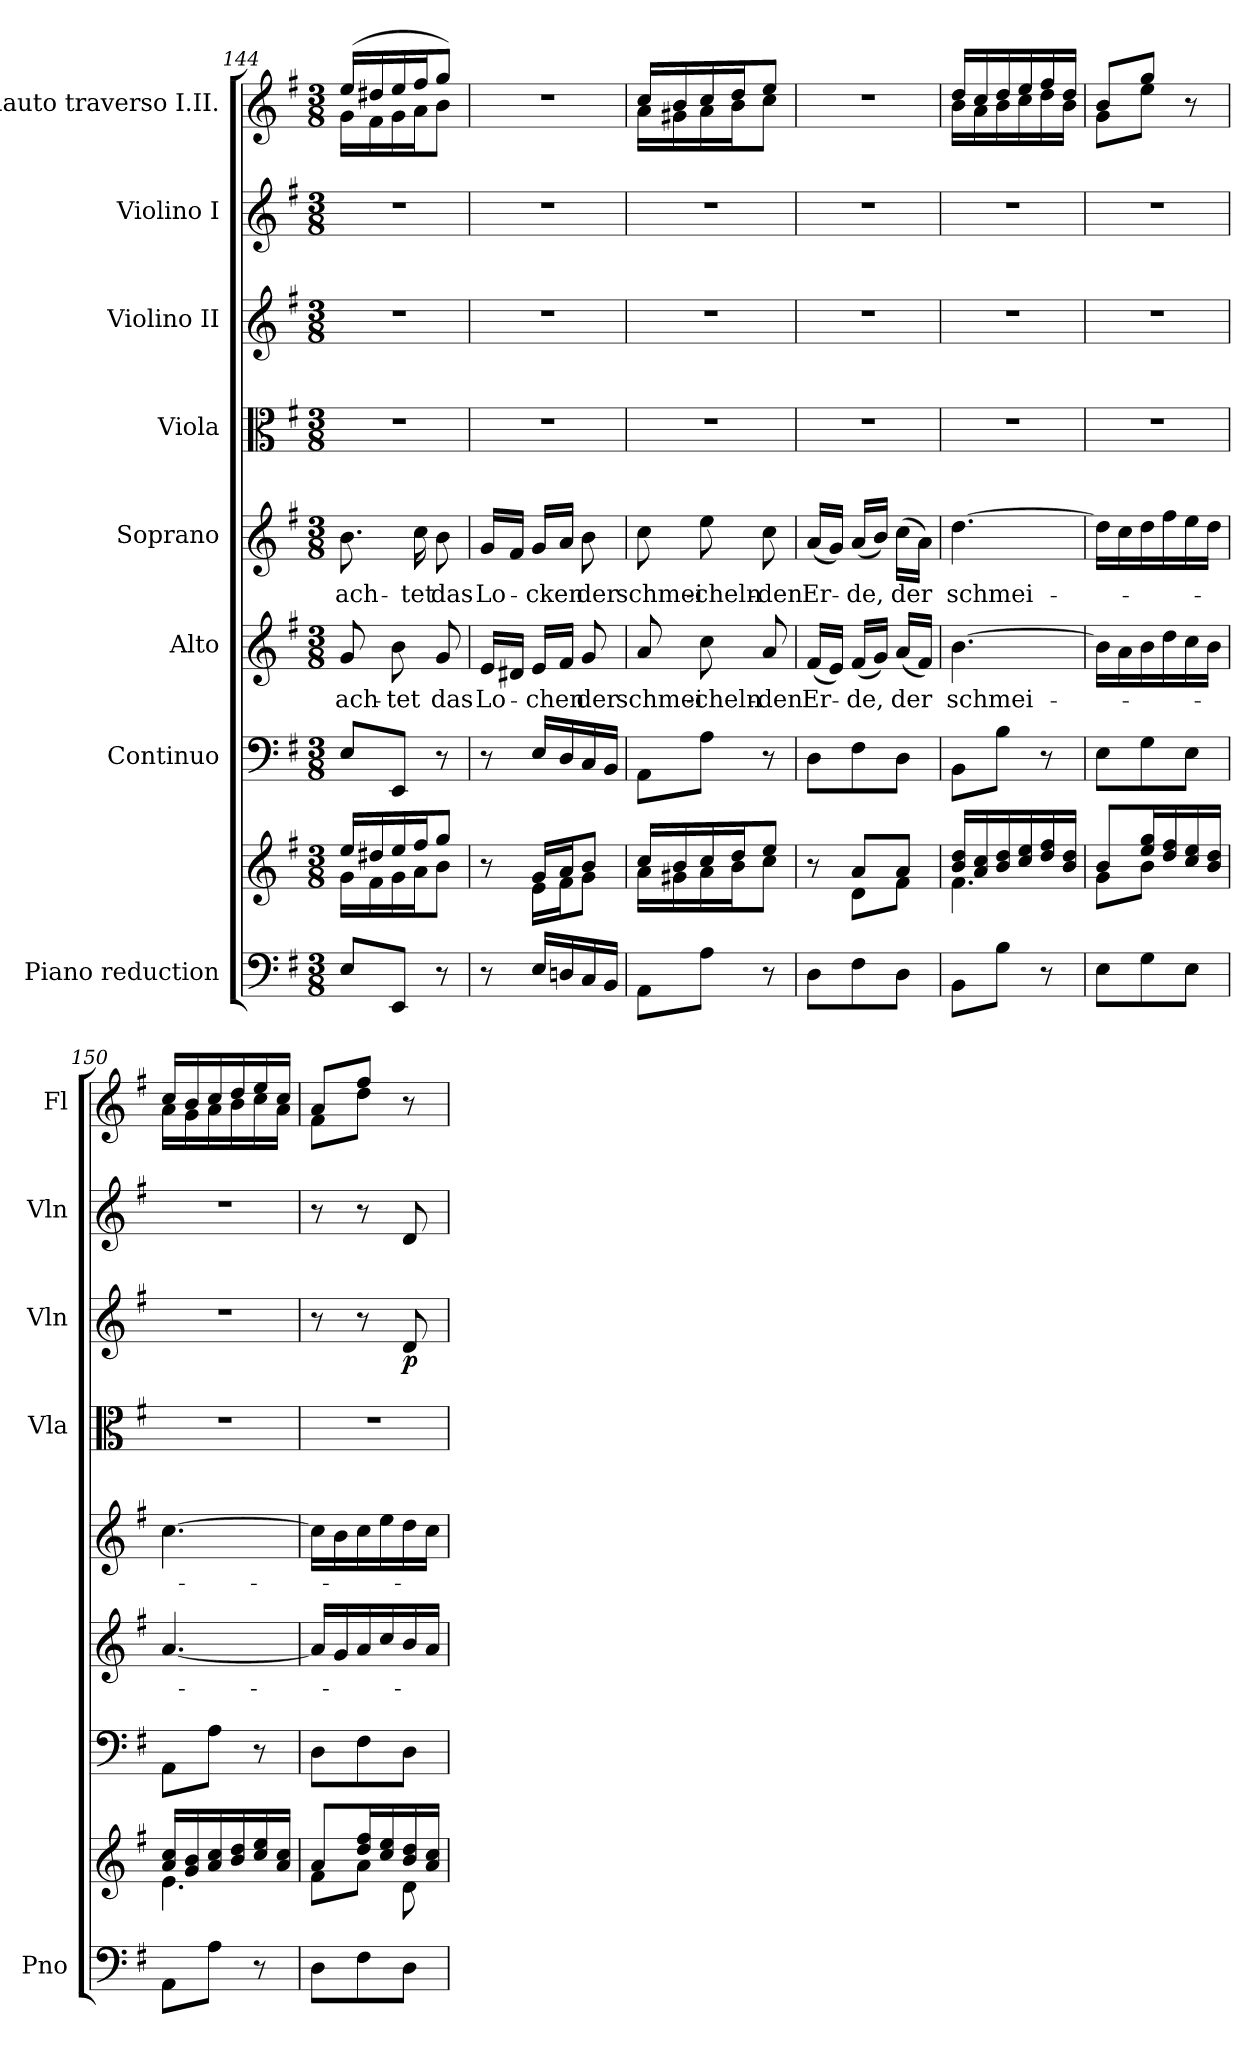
**kern	**kern	**kern	**kern	**text	**kern	**text	**kern	**kern	**dynam	**kern	**dynam	**kern
*part8	*part8	*part7	*part6	*part6	*part5	*part5	*part4	*part3	*part3	*part2	*part2	*part1
*staff9	*staff8	*staff7	*staff6	*staff6	*staff5	*staff5	*staff4	*staff3	*staff3	*staff2	*staff2	*staff1
*I"Piano reduction	*	*I"Continuo	*I"Alto	*	*I"Soprano	*	*I"Viola	*I"Violino II	*	*I"Violino I	*	*I"Flauto traverso I.II.
*I'Pno	*	*	*	*	*	*	*I'Vla	*I'Vln	*	*I'Vln	*	*I'Fl
*clefF4	*clefG2	*clefF4	*clefG2	*	*clefG2	*	*clefC3	*clefG2	*	*clefG2	*	*clefG2
*k[f#]	*k[f#]	*k[f#]	*k[f#]	*	*k[f#]	*	*k[f#]	*k[f#]	*	*k[f#]	*	*k[f#]
*M3/8	*M3/8	*M3/8	*M3/8	*	*M3/8	*	*M3/8	*M3/8	*	*M3/8	*	*M3/8
=144	=144	=144	=144	=144	=144	=144	=144	=144	=144	=144	=144	=144
*	*^	*	*	*	*	*	*	*	*	*	*	*
!	!	!	!	!	!	!	!	!	!	!	!	!	!LO:TX:a:t=Flauto I
!	!	!	!	!	!	!	!	!	!	!	!	!	!LO:TX:b:t=Flauto II
!	!	!	!	!	!LO:LY:b	!	!LO:LY:b	!	!	!	!	!	!
*	*	*	*	*	*	*	*	*	*	*	*	*	*^
8E/L	16ee/LL	16g\LL	8E/L	8g/	-ach-	8.b\	-ach-	4.r	4.r	.	4.r	.	(16ee/LL	16g\LL
.	16dd#X/	16f#\	.	.	.	.	.	.	.	.	.	.	16dd#X/	16f#\
!	!	!	!	!	!LO:LY:b	!	!	!	!	!	!	!	!	!
8EE/J	16ee/	16g\	8EE/J	8b\	-tet	.	.	.	.	.	.	.	16ee/	16g\
!	!	!	!	!	!	!	!LO:LY:b	!	!	!	!	!	!	!
.	16ff#/J	16a\J	.	.	.	16cc\	-tet	.	.	.	.	.	16ff#/J	16a\J
!	!	!	!	!	!LO:LY:b	!	!LO:LY:b	!	!	!	!	!	!	!
8r	8gg/J	8b\J	8r	8g/	das	8b\	das	.	.	.	.	.	8gg/J)	8b\J
=145	=145	=145	=145	=145	=145	=145	=145	=145	=145	=145	=145	=145	=145	=145
!	!	!	!	!	!LO:LY:b	!	!LO:LY:b	!	!	!	!	!	!	!
*	*	*	*	*	*	*	*	*	*	*	*	*	*v	*v
8r	8r	8ryy	8r	16e/LL	Lo-	16g/LL	Lo-	4.r	4.r	.	4.r	.	4.r
.	.	.	.	16d#X/JJ	.	16f#/JJ	.	.	.	.	.	.	.
!	!	!	!	!	!LO:LY:b	!	!LO:LY:b	!	!	!	!	!	!
16E/LL	16g/LL	16e\LL	16E/LL	16e/LL	-chen	16g/LL	-cken	.	.	.	.	.	.
16Dn/	16a/J	16f#\J	16D/	16f#/JJ	.	16a/JJ	.	.	.	.	.	.	.
!	!	!	!	!	!LO:LY:b	!	!LO:LY:b	!	!	!	!	!	!
16C/	8b/J	8g\J	16C/	8g/	der	8b\	der	.	.	.	.	.	.
16BB/JJ	.	.	16BB/JJ	.	.	.	.	.	.	.	.	.	.
=146	=146	=146	=146	=146	=146	=146	=146	=146	=146	=146	=146	=146	=146
!	!	!	!	!	!LO:LY:b	!	!LO:LY:b	!	!	!	!	!	!
*	*	*	*	*	*	*	*	*	*	*	*	*	*^
8AA\L	16cc/LL	16a\LL	8AA\L	8a/	schmei-	8cc\	schmei-	4.r	4.r	.	4.r	.	16cc/LL	16a\LL
.	16b/	16g#X\	.	.	.	.	.	.	.	.	.	.	16b/	16g#X\
!	!	!	!	!	!LO:LY:b	!	!LO:LY:b	!	!	!	!	!	!	!
8A\J	16cc/	16a\	8A\J	8cc\	-cheln-	8ee\	-cheln-	.	.	.	.	.	16cc/	16a\
.	16dd/J	16b\J	.	.	.	.	.	.	.	.	.	.	16dd/J	16b\J
!	!	!	!	!	!LO:LY:b	!	!LO:LY:b	!	!	!	!	!	!	!
8r	8ee/J	8cc\J	8r	8a/	-den	8cc\	-den	.	.	.	.	.	8ee/J	8cc\J
=147	=147	=147	=147	=147	=147	=147	=147	=147	=147	=147	=147	=147	=147	=147
!	!	!	!	!	!LO:LY:b	!	!LO:LY:b	!	!	!	!	!	!	!
*	*	*	*	*	*	*	*	*	*	*	*	*	*v	*v
8D\L	8r	8ryy	8D\L	(16f#/LL	Er-	(16a/LL	Er-	4.r	4.r	.	4.r	.	4.r
.	.	.	.	16e/JJ)	.	16g/JJ)	.	.	.	.	.	.	.
!	!	!	!	!	!LO:LY:b	!	!LO:LY:b	!	!	!	!	!	!
8F#\	8a/L	8d\L	8F#\	(16f#/LL	-de,	(16a/LL	-de,	.	.	.	.	.	.
.	.	.	.	16g/JJ)	.	16b/JJ)	.	.	.	.	.	.	.
!	!	!	!	!	!LO:LY:b	!	!LO:LY:b	!	!	!	!	!	!
8D\J	8a/J	8f#\J	8D\J	(16a/LL	der	(16cc\LL	der	.	.	.	.	.	.
.	.	.	.	16f#/JJ)	.	16a\JJ)	.	.	.	.	.	.	.
=148	=148	=148	=148	=148	=148	=148	=148	=148	=148	=148	=148	=148	=148
!	!	!	!	!	!LO:LY:b	!	!LO:LY:b	!	!	!	!	!	!
*	*	*	*	*	*	*	*	*	*	*	*	*	*^
8BB\L	16b/ 16dd/LL	4.f#\	8BB\L	[4.b\	schmei-	[4.dd\	schmei-	4.r	4.r	.	4.r	.	16dd/LL	16b\LL
.	16a/ 16cc/	.	.	.	.	.	.	.	.	.	.	.	16cc/	16a\
8B\J	16b/ 16dd/	.	8B\J	.	.	.	.	.	.	.	.	.	16dd/	16b\
.	16cc/ 16ee/	.	.	.	.	.	.	.	.	.	.	.	16ee/	16cc\
8r	16dd/ 16ff#/	.	8r	.	.	.	.	.	.	.	.	.	16ff#/	16dd\
.	16b/ 16dd/JJ	.	.	.	.	.	.	.	.	.	.	.	16dd/JJ	16b\JJ
=149	=149	=149	=149	=149	=149	=149	=149	=149	=149	=149	=149	=149	=149	=149
8E\L	8b/L	8g\L	8E\L	16b\LL]	.	16dd\LL]	.	4.r	4.r	.	4.r	.	8b/L	8g\L
.	.	.	.	16a\	.	16cc\	.	.	.	.	.	.	.	.
8G\	16ee/ 16gg/L	8b\J	8G\	16b\	.	16dd\	.	.	.	.	.	.	8gg/J	8ee\J
.	16dd/ 16ff#/	.	.	16dd\	.	16ff#\	.	.	.	.	.	.	.	.
8E\J	16cc/ 16ee/	8ryy	8E\J	16cc\	.	16ee\	.	.	.	.	.	.	8r	8ryy
.	16b/ 16dd/JJ	.	.	16b\JJ	.	16dd\JJ	.	.	.	.	.	.	.	.
=150	=150	=150	=150	=150	=150	=150	=150	=150	=150	=150	=150	=150	=150	=150
8AA\L	16a/ 16cc/LL	4.e\	8AA\L	[4.a/	.	[4.cc\	.	4.r	4.r	.	4.r	.	16cc/LL	16a\LL
.	16g/ 16b/	.	.	.	.	.	.	.	.	.	.	.	16b/	16g\
8A\J	16a/ 16cc/	.	8A\J	.	.	.	.	.	.	.	.	.	16cc/	16a\
.	16b/ 16dd/	.	.	.	.	.	.	.	.	.	.	.	16dd/	16b\
8r	16cc/ 16ee/	.	8r	.	.	.	.	.	.	.	.	.	16ee/	16cc\
.	16a/ 16cc/JJ	.	.	.	.	.	.	.	.	.	.	.	16cc/JJ	16a\JJ
=151	=151	=151	=151	=151	=151	=151	=151	=151	=151	=151	=151	=151	=151	=151
8D\L	8a/L	8f#\L	8D\L	16a/LL]	.	16cc\LL]	.	4.r	8r	.	8r	.	8a/L	8f#\L
.	.	.	.	16g/	.	16b\	.	.	.	.	.	.	.	.
8F#\	16dd/ 16ff#/L	8a\J	8F#\	16a/	.	16cc\	.	.	8r	.	8r	.	8ff#/J	8dd\J
.	16cc/ 16ee/	.	.	16cc/	.	16ee\	.	.	.	.	.	.	.	.
!	!	!	!	!	!	!	!	!	!	!LO:DY:b	!	!LO:DY:b	!	!
!	!	!	!	!	!	!	!	!	!	!	!	!LO:DY:n=1:b	!	!
!	!	!	!	!	!	!	!	!	!	!	!	!LO:DY:n=2:b	!	!
8D\J	16b/ 16dd/	8d\	8D\J	16b/	.	16dd\	.	.	8d/	p	8d/	other-dynamics p other-dynamics	8r	8ryy
.	16a/ 16cc/JJ	.	.	16a/JJ	.	16cc\JJ	.	.	.	.	.	.	.	.
*	*v	*v	*	*	*	*	*	*	*	*	*	*	*v	*v
=	=	=	=	=	=	=	=	=	=	=	=	=
*-	*-	*-	*-	*-	*-	*-	*-	*-	*-	*-	*-	*-
